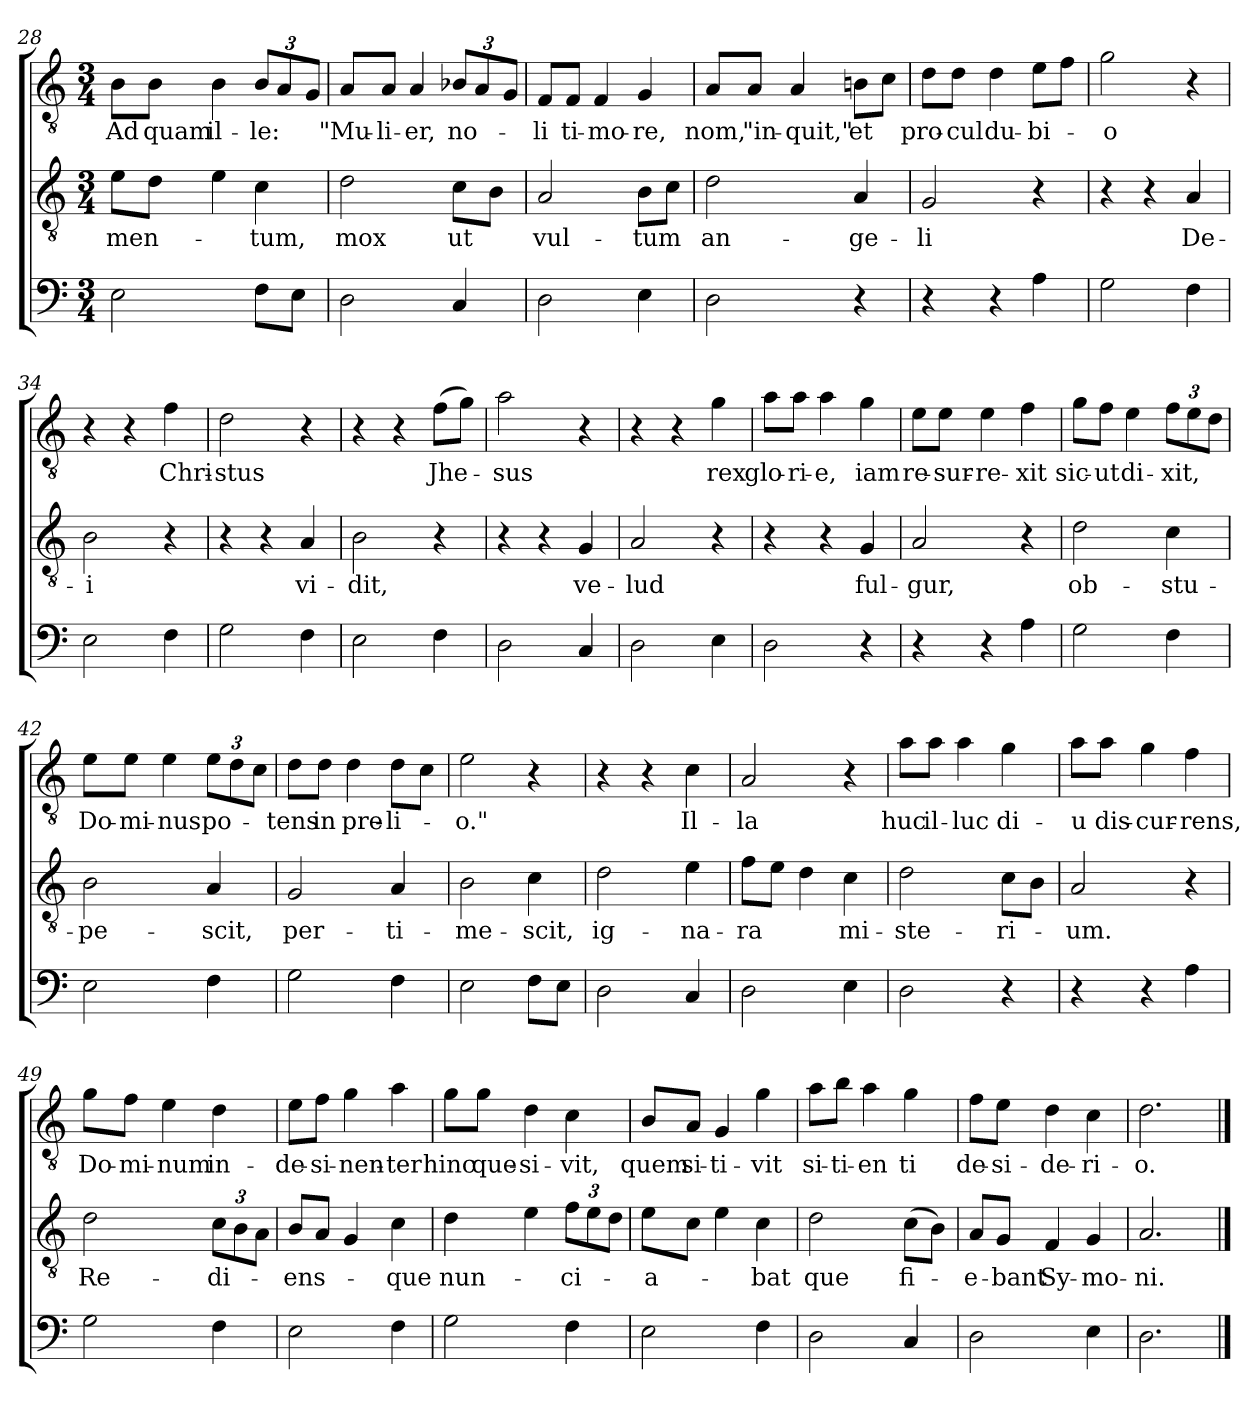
**kern	**kern	**text	**kern	**text
*part3	*part2	*part2	*part1	*part1
*staff3	*staff2	*staff2	*staff1	*staff1
*clefF4	*clefGv2	*	*clefGv2	*
*	*ITrd7c12	*	*	*
*k[]	*k[]	*	*k[]	*
*C:	*C:	*	*C:	*
*M3/4	*M3/4	*	*M3/4	*
=28	=28	=28	=28	=28
!	!	!LO:LY:b	!	!LO:LY:b
2E\	8E\L	-men-	8B\L	Ad
!	!	!	!	!LO:LY:b
.	8D\J	.	8B\J	quam
!	!	!	!	!LO:LY:b
.	4E\	.	4B\	il-
!	!	!LO:LY:b	!	!LO:LY:b
8F\L	4C\	-tum,	12B/L	-le:
.	.	.	12A/	.
8E\J	.	.	.	.
.	.	.	12G/J	.
=29	=29	=29	=29	=29
!	!	!LO:LY:b	!	!LO:LY:b
2D\	2D\	mox	8A/L	"Mu-
!	!	!	!	!LO:LY:b
.	.	.	8A/J	-li-
!	!	!	!	!LO:LY:b
.	.	.	4A/	-er,
!	!	!LO:LY:b	!	!LO:LY:b
4C/	8C\L	ut	12B-X/L	no-
.	.	.	12A/	.
.	8BB\J	.	.	.
.	.	.	12G/J	.
=30	=30	=30	=30	=30
!	!	!LO:LY:b	!	!LO:LY:b
2D\	2AA/	vul-	8F/L	-li
!	!	!	!	!LO:LY:b
.	.	.	8F/J	ti-
!	!	!	!	!LO:LY:b
.	.	.	4F/	-mo-
!	!	!LO:LY:b	!	!LO:LY:b
4E\	8BB\L	-tum	4G/	-re,
.	8C\J	.	.	.
!!LO:PB:g=z
=31	=31	=31	=31	=31
!	!	!LO:LY:b	!	!LO:LY:b
2D\	2D\	an-	8A/L	nom,
!	!	!	!	!LO:LY:b
.	.	.	8A/J	"in-
!	!	!	!	!LO:LY:b
.	.	.	4A/	-quit,"
!	!	!LO:LY:b	!	!LO:LY:b
4r	4AA/	-ge-	8Bn\L	et
.	.	.	8c\J	.
=32	=32	=32	=32	=32
!	!	!LO:LY:b	!	!LO:LY:b
4r	2GG/	-li	8d\L	pro-
!	!	!	!	!LO:LY:b
.	.	.	8d\J	-cul
!	!	!	!	!LO:LY:b
4r	.	.	4d\	du-
!	!	!	!	!LO:LY:b
4A\	4r	.	8e\L	-bi-
.	.	.	8f\J	.
=33	=33	=33	=33	=33
!	!	!	!	!LO:LY:b
2G\	4r	.	2g\	-o
.	4r	.	.	.
!	!	!LO:LY:b	!	!
4F\	4AA/	De-	4r	.
=34	=34	=34	=34	=34
!	!	!LO:LY:b	!	!
2E\	2BB\	-i	4r	.
.	.	.	4r	.
!	!	!	!	!LO:LY:b
4F\	4r	.	4f\	Chri-
=35	=35	=35	=35	=35
!	!	!	!	!LO:LY:b
2G\	4r	.	2d\	-stus
.	4r	.	.	.
!	!	!LO:LY:b	!	!
4F\	4AA/	vi-	4r	.
=36	=36	=36	=36	=36
!	!	!LO:LY:b	!	!
2E\	2BB\	-dit,	4r	.
.	.	.	4r	.
!	!	!	!	!LO:LY:b
4F\	4r	.	(>8f\L	Jhe-
.	.	.	8g\J)	.
=37	=37	=37	=37	=37
!	!	!	!	!LO:LY:b
2D\	4r	.	2a\	-sus
.	4r	.	.	.
!	!	!LO:LY:b	!	!
4C/	4GG/	ve-	4r	.
=38	=38	=38	=38	=38
!	!	!LO:LY:b	!	!
2D\	2AA/	-lud	4r	.
.	.	.	4r	.
!	!	!	!	!LO:LY:b
4E\	4r	.	4g\	rex
=39	=39	=39	=39	=39
!	!	!	!	!LO:LY:b
2D\	4r	.	8a\L	glo-
!	!	!	!	!LO:LY:b
.	.	.	8a\J	-ri-
!	!	!	!	!LO:LY:b
.	4r	.	4a\	-e,
!	!	!LO:LY:b	!	!LO:LY:b
4r	4GG/	ful-	4g\	iam
!!LO:LB:g=z
=40	=40	=40	=40	=40
!	!	!LO:LY:b	!	!LO:LY:b
4r	2AA/	-gur,	8e\L	re-
!	!	!	!	!LO:LY:b
.	.	.	8e\J	-sur-
!	!	!	!	!LO:LY:b
4r	.	.	4e\	-re-
!	!	!	!	!LO:LY:b
4A\	4r	.	4f\	-xit
=41	=41	=41	=41	=41
!	!	!LO:LY:b	!	!LO:LY:b
2G\	2D\	ob-	8g\L	sic-
!	!	!	!	!LO:LY:b
.	.	.	8f\J	-ut
!	!	!	!	!LO:LY:b
.	.	.	4e\	di-
!	!	!LO:LY:b	!	!LO:LY:b
4F\	4C\	-stu-	12f\L	-xit,
.	.	.	12e\	.
.	.	.	12d\J	.
=42	=42	=42	=42	=42
!	!	!LO:LY:b	!	!LO:LY:b
2E\	2BB\	-pe-	8e\L	Do-
!	!	!	!	!LO:LY:b
.	.	.	8e\J	-mi-
!	!	!	!	!LO:LY:b
.	.	.	4e\	-nus
!	!	!LO:LY:b	!	!LO:LY:b
4F\	4AA/	-scit,	12e\L	po-
.	.	.	12d\	.
.	.	.	12c\J	.
=43	=43	=43	=43	=43
!	!	!LO:LY:b	!	!LO:LY:b
2G\	2GG/	per-	8d\L	-tens
!	!	!	!	!LO:LY:b
.	.	.	8d\J	in
!	!	!	!	!LO:LY:b
.	.	.	4d\	pre-
!	!	!LO:LY:b	!	!LO:LY:b
4F\	4AA/	-ti-	8d\L	-li-
.	.	.	8c\J	.
=44	=44	=44	=44	=44
!	!	!LO:LY:b	!	!LO:LY:b
2E\	2BB\	-me-	2e\	-o."
!	!	!LO:LY:b	!	!
8F\L	4C\	-scit,	4r	.
8E\J	.	.	.	.
=45	=45	=45	=45	=45
!	!	!LO:LY:b	!	!
2D\	2D\	ig-	4r	.
.	.	.	4r	.
!	!	!LO:LY:b	!	!LO:LY:b
4C/	4E\	-na-	4c\	Il-
=46	=46	=46	=46	=46
!	!	!LO:LY:b	!	!LO:LY:b
2D\	8F\L	-ra	2A/	-la
.	8E\J	.	.	.
.	4D\	.	.	.
!	!	!LO:LY:b	!	!
4E\	4C\	mi-	4r	.
=47	=47	=47	=47	=47
!	!	!LO:LY:b	!	!LO:LY:b
2D\	2D\	-ste-	8a\L	huc
!	!	!	!	!LO:LY:b
.	.	.	8a\J	il-
!	!	!	!	!LO:LY:b
.	.	.	4a\	-luc
!	!	!LO:LY:b	!	!LO:LY:b
4r	8C\L	-ri-	4g\	di-
.	8BB\J	.	.	.
!!LO:LB:g=z
=48	=48	=48	=48	=48
!	!	!LO:LY:b	!	!LO:LY:b
4r	2AA/	-um.	8a\L	-u
!	!	!	!	!LO:LY:b
.	.	.	8a\J	dis-
!	!	!	!	!LO:LY:b
4r	.	.	4g\	-cur-
!	!	!	!	!LO:LY:b
4A\	4r	.	4f\	-rens,
=49	=49	=49	=49	=49
!	!	!LO:LY:b	!	!LO:LY:b
2G\	2D\	Re-	8g\L	Do-
!	!	!	!	!LO:LY:b
.	.	.	8f\J	-mi-
!	!	!	!	!LO:LY:b
.	.	.	4e\	-num
!	!	!LO:LY:b	!	!LO:LY:b
4F\	12C\L	-di-	4d\	in-
.	12BB\	.	.	.
.	12AA\J	.	.	.
=50	=50	=50	=50	=50
!	!	!LO:LY:b	!	!LO:LY:b
2E\	8BB/L	-ens-	8e\L	-de-
!	!	!	!	!LO:LY:b
.	8AA/J	.	8f\J	-si-
!	!	!	!	!LO:LY:b
.	4GG/	.	4g\	-nen-
!	!	!LO:LY:b	!	!LO:LY:b
4F\	4C\	-que	4a\	-ter
=51	=51	=51	=51	=51
!	!	!LO:LY:b	!	!LO:LY:b
2G\	4D\	nun-	8g\L	hinc
!	!	!	!	!LO:LY:b
.	.	.	8g\J	que-
!	!	!	!	!LO:LY:b
.	4E\	.	4d\	-si-
!	!	!LO:LY:b	!	!LO:LY:b
4F\	12F\L	-ci-	4c\	-vit,
.	12E\	.	.	.
.	12D\J	.	.	.
=52	=52	=52	=52	=52
!	!	!LO:LY:b	!	!LO:LY:b
2E\	8E\L	-a-	8B/L	quem
!	!	!	!	!LO:LY:b
.	8C\J	.	8A/J	si-
!	!	!	!	!LO:LY:b
.	4E\	.	4G/	-ti-
!	!	!LO:LY:b	!	!LO:LY:b
4F\	4C\	-bat	4g\	-vit
=53	=53	=53	=53	=53
!	!	!LO:LY:b	!	!LO:LY:b
2D\	2D\	que	8a\L	si-
!	!	!	!	!LO:LY:b
.	.	.	8b\J	-ti-
!	!	!	!	!LO:LY:b
.	.	.	4a\	-en
!	!	!LO:LY:b	!	!LO:LY:b
4C/	(>8C\L	fi-	4g\	ti
.	8BB\J)	.	.	.
=54	=54	=54	=54	=54
!	!	!LO:LY:b	!	!LO:LY:b
2D\	8AA/L	-e-	8f\L	de-
!	!	!LO:LY:b	!	!LO:LY:b
.	8GG/J	-bant	8e\J	-si-
!	!	!LO:LY:b	!	!LO:LY:b
.	4FF/	Sy-	4d\	-de-
!	!	!LO:LY:b	!	!LO:LY:b
4E\	4GG/	-mo-	4c\	-ri-
=55	=55	=55	=55	=55
!	!	!LO:LY:b	!	!LO:LY:b
2.D\	2.AA/	-ni.	2.d\	-o.
==	==	==	==	==
*-	*-	*-	*-	*-
